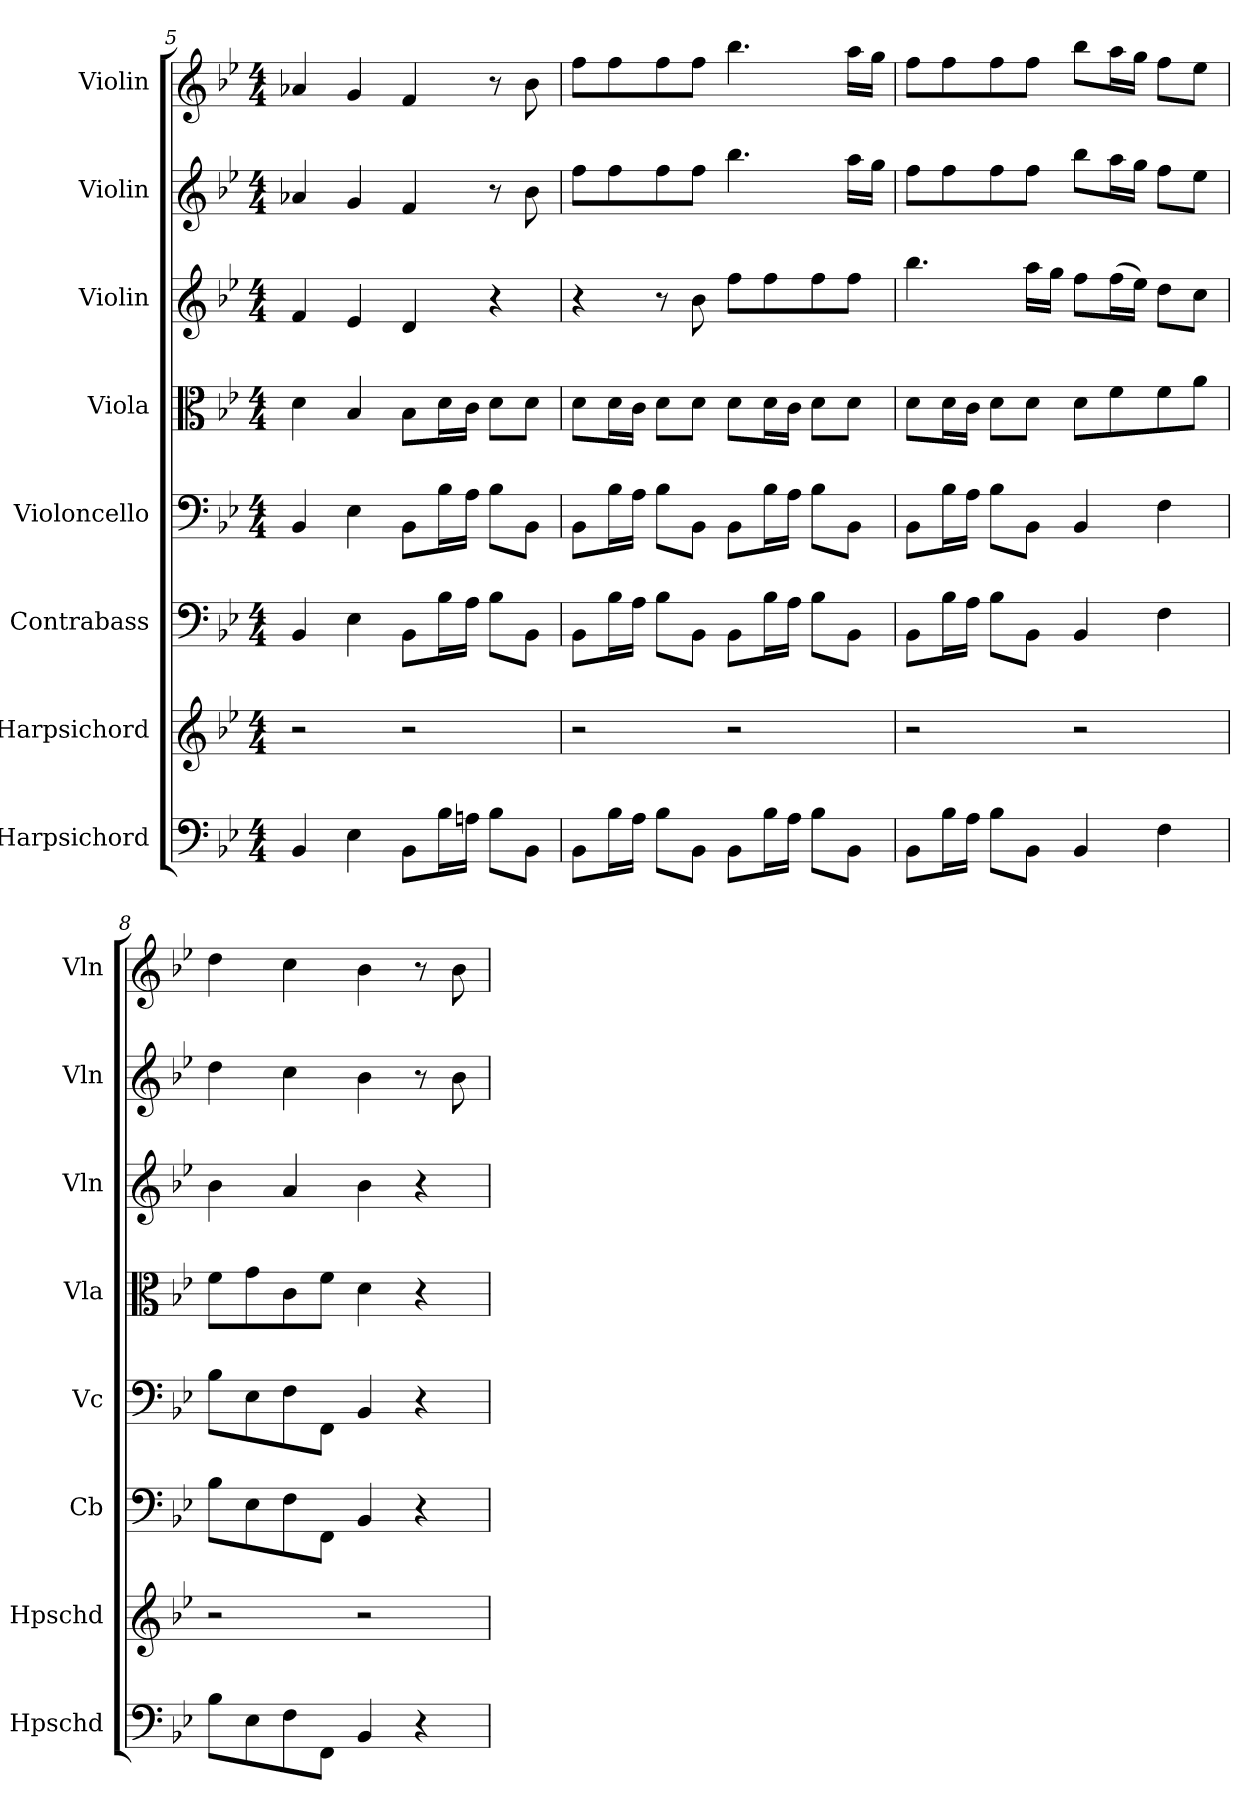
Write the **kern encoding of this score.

**kern	**kern	**kern	**kern	**kern	**kern	**kern	**kern
*part8	*part7	*part6	*part5	*part4	*part3	*part2	*part1
*staff8	*staff7	*staff6	*staff5	*staff4	*staff3	*staff2	*staff1
*I"Harpsichord	*I"Harpsichord	*I"Contrabass	*I"Violoncello	*I"Viola	*I"Violin	*I"Violin	*I"Violin
*I'Hpschd	*I'Hpschd	*I'Cb	*I'Vc	*I'Vla	*I'Vln	*I'Vln	*I'Vln
*clefF4	*clefG2	*clefF4	*clefF4	*clefC3	*clefG2	*clefG2	*clefG2
*k[b-e-]	*k[b-e-]	*k[b-e-]	*k[b-e-]	*k[b-e-]	*k[b-e-]	*k[b-e-]	*k[b-e-]
*M4/4	*M4/4	*M4/4	*M4/4	*M4/4	*M4/4	*M4/4	*M4/4
=5	=5	=5	=5	=5	=5	=5	=5
4BB-/	2r	4BB-/	4BB-/	4d\	4f/	4a-X/	4a-X/
4E-\	.	4E-\	4E-\	4B-/	4e-/	4g/	4g/
8BB-\L	2r	8BB-\L	8BB-\L	8B-\L	4d/	4f/	4f/
16B-\L	.	16B-\L	16B-\L	16d\L	.	.	.
16An\JJ	.	16A\JJ	16A\JJ	16c\JJ	.	.	.
8B-\L	.	8B-\L	8B-\L	8d\L	4r	8r	8r
8BB-\J	.	8BB-\J	8BB-\J	8d\J	.	8b-\	8b-\
=6	=6	=6	=6	=6	=6	=6	=6
8BB-\L	2r	8BB-\L	8BB-\L	8d\L	4r	8ff\L	8ff\L
16B-\L	.	16B-\L	16B-\L	16d\L	.	8ff\	8ff\
16A\JJ	.	16A\JJ	16A\JJ	16c\JJ	.	.	.
8B-\L	.	8B-\L	8B-\L	8d\L	8r	8ff\	8ff\
8BB-\J	.	8BB-\J	8BB-\J	8d\J	8b-\	8ff\J	8ff\J
8BB-\L	2r	8BB-\L	8BB-\L	8d\L	8ff\L	4.bb-\	4.bb-\
16B-\L	.	16B-\L	16B-\L	16d\L	8ff\	.	.
16A\JJ	.	16A\JJ	16A\JJ	16c\JJ	.	.	.
8B-\L	.	8B-\L	8B-\L	8d\L	8ff\	.	.
8BB-\J	.	8BB-\J	8BB-\J	8d\J	8ff\J	16aa\LL	16aa\LL
.	.	.	.	.	.	16gg\JJ	16gg\JJ
=7	=7	=7	=7	=7	=7	=7	=7
8BB-\L	2r	8BB-\L	8BB-\L	8d\L	4.bb-\	8ff\L	8ff\L
16B-\L	.	16B-\L	16B-\L	16d\L	.	8ff\	8ff\
16A\JJ	.	16A\JJ	16A\JJ	16c\JJ	.	.	.
8B-\L	.	8B-\L	8B-\L	8d\L	.	8ff\	8ff\
8BB-\J	.	8BB-\J	8BB-\J	8d\J	16aa\LL	8ff\J	8ff\J
.	.	.	.	.	16gg\JJ	.	.
4BB-/	2r	4BB-/	4BB-/	8d\L	8ff\L	8bb-\L	8bb-\L
.	.	.	.	8f\	(16ff\L	16aa\L	16aa\L
.	.	.	.	.	16ee-\JJ)	16gg\JJ	16gg\JJ
4F\	.	4F\	4F\	8f\	8dd\L	8ff\L	8ff\L
.	.	.	.	8a\J	8cc\J	8ee-\J	8ee-\J
=8	=8	=8	=8	=8	=8	=8	=8
8B-\L	2r	8B-\L	8B-\L	8f\L	4b-\	4dd\	4dd\
8E-\	.	8E-\	8E-\	8g\	.	.	.
8F\	.	8F\	8F\	8c\	4a/	4cc\	4cc\
8FF\J	.	8FF\J	8FF\J	8f\J	.	.	.
4BB-/	2r	4BB-/	4BB-/	4d\	4b-\	4b-\	4b-\
4r	.	4r	4r	4r	4r	8r	8r
.	.	.	.	.	.	8b-\	8b-\
=	=	=	=	=	=	=	=
*-	*-	*-	*-	*-	*-	*-	*-
